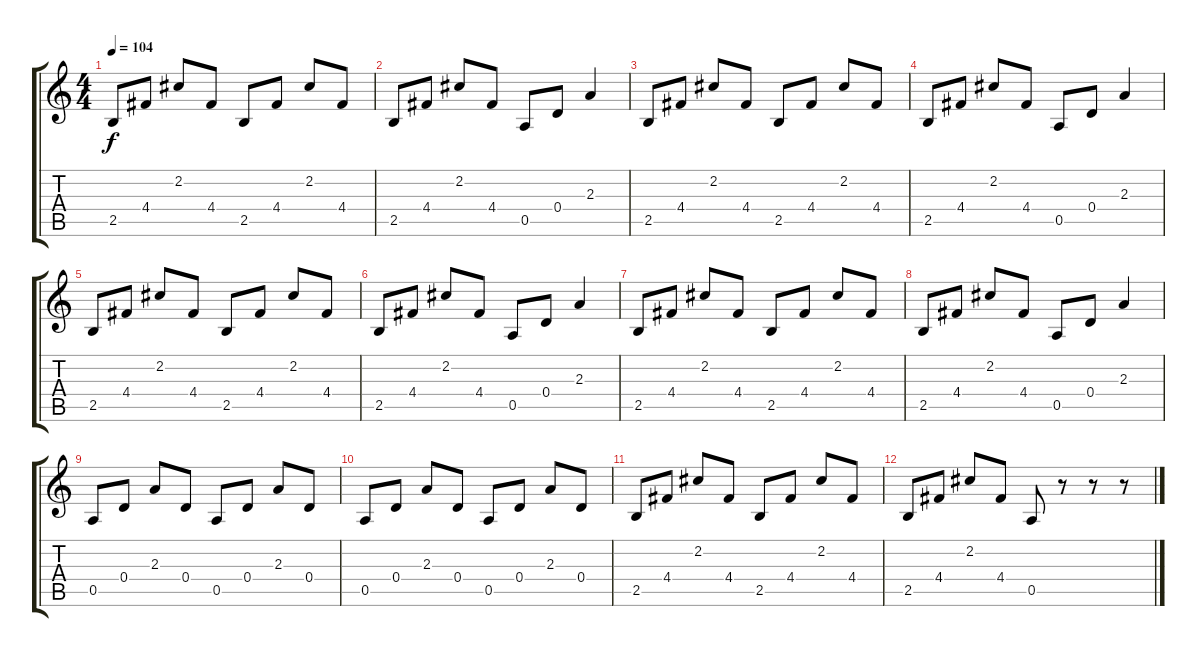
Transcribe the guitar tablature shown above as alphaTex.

\track "" {instrument acousticguitarnylon}
\staff {score tabs}
\tuning (E4 B3 G3 D3 A2 D2) {hide}
\ts (4 4)
\tempo 104
\clef g2
\ks c
2.5.8{dy f} 4.4.8 2.2.8 4.4.8 2.5.8 4.4.8 2.2.8 4.4.8 |
2.5.8 4.4.8 2.2.8 4.4.8 0.5.8 0.4.8 2.3.4 |
2.5.8 4.4.8 2.2.8 4.4.8 2.5.8 4.4.8 2.2.8 4.4.8 |
2.5.8 4.4.8 2.2.8 4.4.8 0.5.8 0.4.8 2.3.4 |
2.5.8 4.4.8 2.2.8 4.4.8 2.5.8 4.4.8 2.2.8 4.4.8 |
2.5.8 4.4.8 2.2.8 4.4.8 0.5.8 0.4.8 2.3.4 |
2.5.8 4.4.8 2.2.8 4.4.8 2.5.8 4.4.8 2.2.8 4.4.8 |
2.5.8 4.4.8 2.2.8 4.4.8 0.5.8 0.4.8 2.3.4 |
0.5.8 0.4.8 2.3.8 0.4.8 0.5.8 0.4.8 2.3.8 0.4.8 |
0.5.8 0.4.8 2.3.8 0.4.8 0.5.8 0.4.8 2.3.8 0.4.8 |
2.5.8 4.4.8 2.2.8 4.4.8 2.5.8 4.4.8 2.2.8 4.4.8 |
2.5.8 4.4.8 2.2.8 4.4.8 0.5.8 r.8 r.8 r.8
